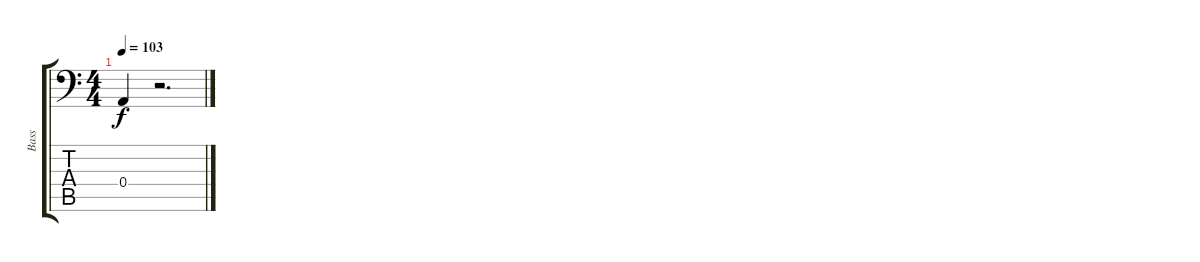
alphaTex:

\track ("Bass" "Bass") {instrument electricbassfinger}
\staff {score tabs}
\tuning (C3 G2 D2 A1 E1 B0) {hide}
\ts (4 4)
\tempo 103
\clef f4
\ks c
0.4.4{dy f} r.2{d}
